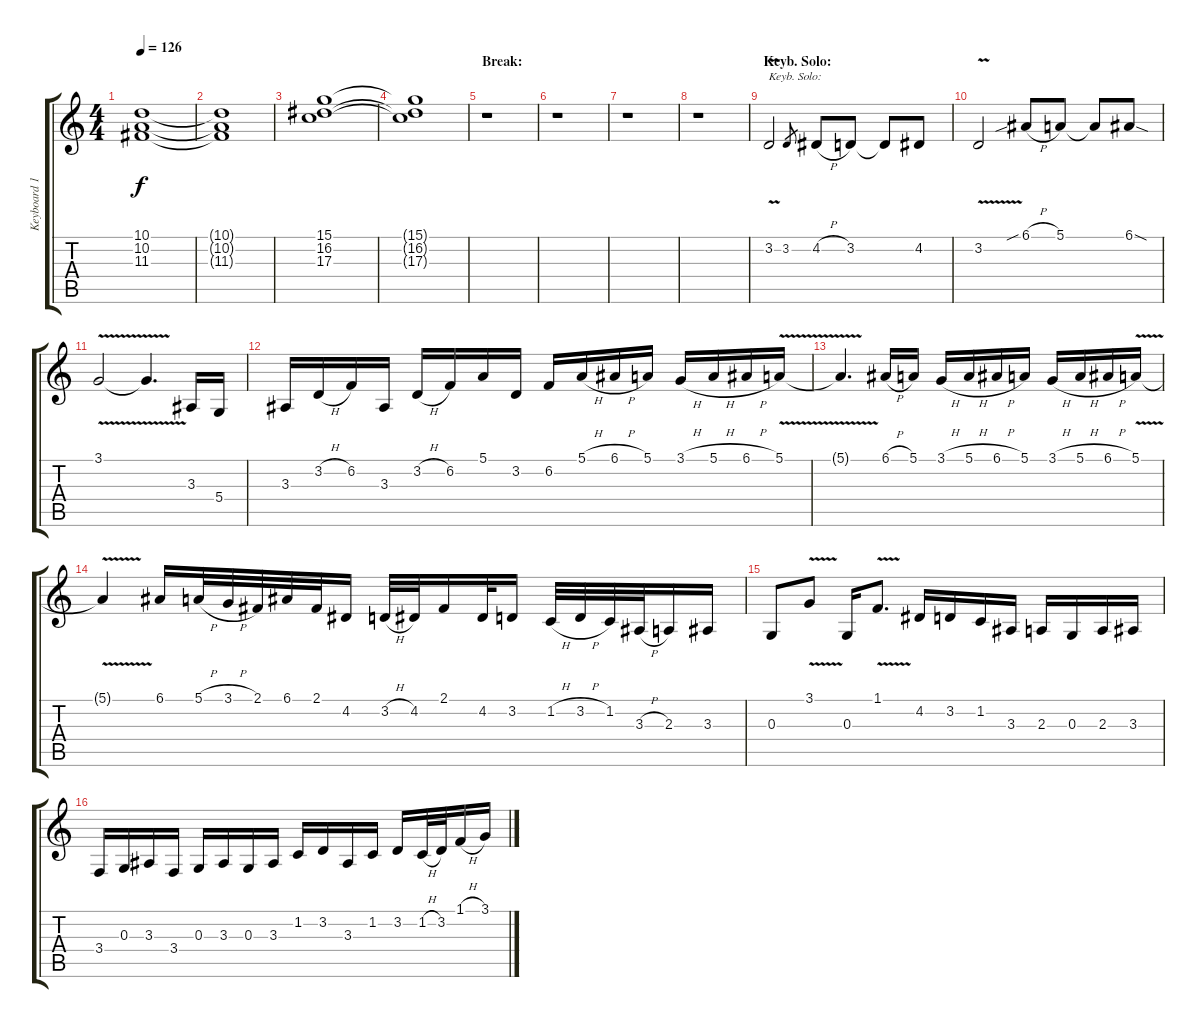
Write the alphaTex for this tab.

\track ("Keyboard 1" "Keyboard 1") {instrument cello}
\staff {score tabs}
\tuning (E4 B3 G3 D3 A2 E2) {hide}
\ts (4 4)
\tempo 126
\clef g2
\ks c
(10.1 10.2 11.3).1{dy f} |
(10.1{t} 10.2{t} 11.3{t}).1 |
(15.1 16.2 17.3).1 |
(15.1{t} 16.2{t} 17.3{t}).1 |
\section ("" "Break:")
r.1 |
r.1 |
r.1 |
r.1 |
\section ("" "Keyb. Solo:")
3.2{v}.2{txt "Keyb. Solo:" volume 10 instrument cello} 3.2.8{gr} 4.2{h}.8 3.2.8 3.2{t}.8 4.2.8 |
3.2{v}.2 6.1{sib h}.8 5.1.8 5.1{t}.8 6.1{sod}.8 |
3.1{v}.2 3.1{t}.4{d} 3.3.16 5.4.16 |
3.3.16 3.2{h}.16 6.2.16 3.3.16 3.2{h}.16 6.2.16 5.1.16 3.2.16 6.2.16 5.1{h}.16 6.1{h}.16 5.1.16 3.1{h}.16 5.1{h}.16 6.1{h}.16 5.1{v}.16 |
5.1{t}.4{d} 6.1{h}.16 5.1.16 3.1{h}.16 5.1{h}.16 6.1{h}.16 5.1.16 3.1{h}.16 5.1{h}.16 6.1{h}.16 5.1{v}.16 |
5.1{t}.4 6.1.16 5.1{h}.32 3.1{h}.32 2.1.32 6.1.32 2.1.32 4.2.16 3.2{h}.32 4.2.32 2.1.16 4.2.32 3.2.16 1.2{h}.32 3.2{h}.32 1.2.32 3.3{h}.32 2.3.16 3.3.16 |
0.3.8 3.1{v}.8 0.3.16 1.1{v}.8{d} 4.2.16 3.2.16 1.2.16 3.3.16 2.3.16 0.3.16 2.3.16 3.3.16 |
3.4.16 0.3.16 3.3.16 3.4.16 0.3.16 3.3.16 0.3.16 3.3.16 1.2.16 3.2.16 3.3.16 1.2.16 3.2.16 1.2{h}.32 3.2.32 1.1{h}.16 3.1.16
